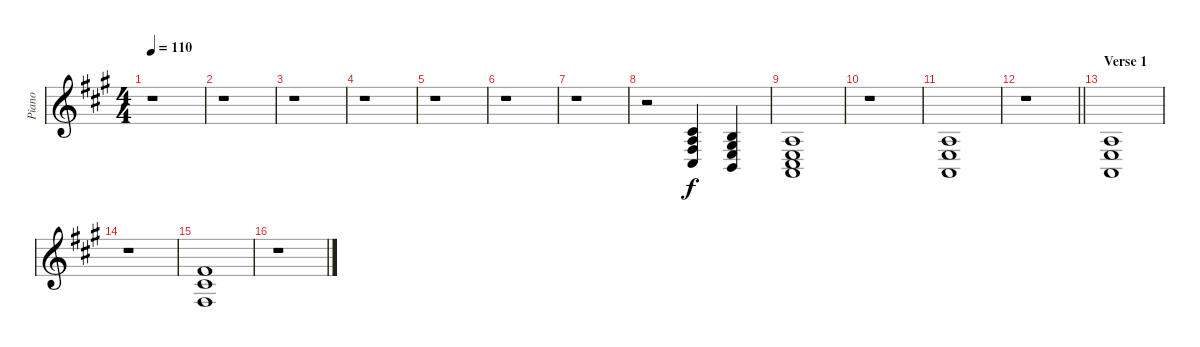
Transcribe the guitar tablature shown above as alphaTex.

\track ("Piano" "Piano") {instrument electricgrandpiano}
\staff {score}
\tuning (E4 B3 G3 D3 A2 E2) {hide}
\ts (4 4)
\tempo 110
\clef g2
\ks a
r.1{dy f instrument electricgrandpiano} |
r.1 |
r.1 |
r.1 |
r.1 |
r.1 |
r.1 |
r.2 (2.2 2.3 4.4 4.5).4 (0.2 1.3 2.4 2.5).4 |
(2.3 2.4 4.5 5.6).1 |
r.1 |
(2.3 2.4 5.6).1 |
\barLineRight lightlight
r.1 |
\section ("" "Verse 1")
(2.3 2.4 5.6).1 |
r.1 |
(2.1 2.2 4.4).1 |
r.1
